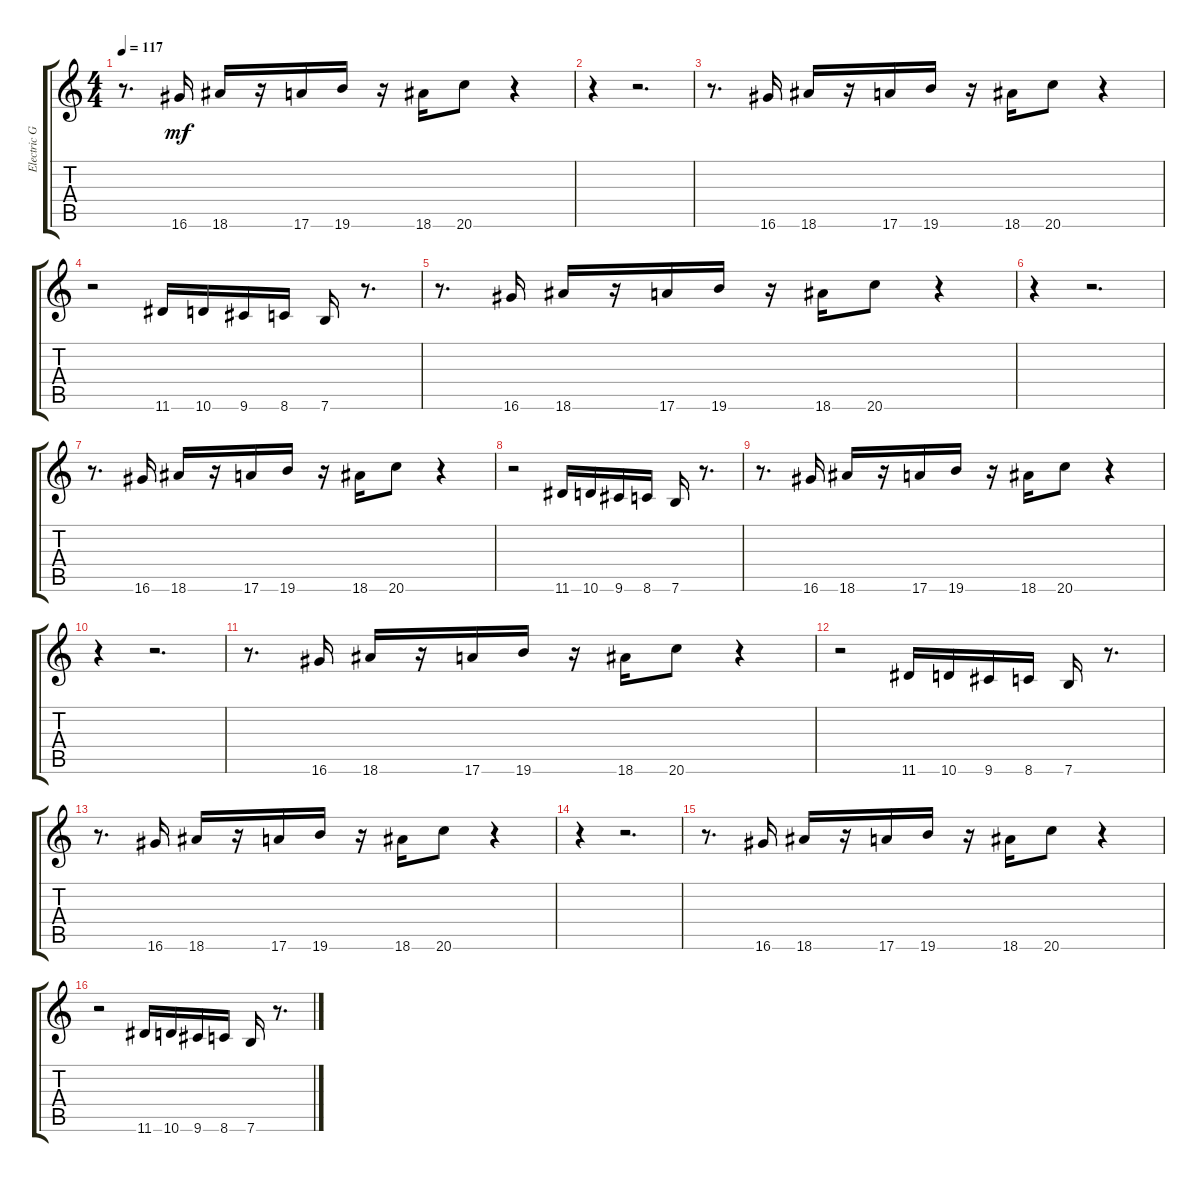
\track ("Electric Guitar" "Electric G") {instrument electricguitarclean}
\staff {score tabs}
\tuning (E4 B3 G3 D3 A2 E2) {hide}
\ts (4 4)
\tempo 117
\clef g2
\ks c
r.8{d dy mf} 16.6.16 18.6.16 r.16 17.6.16 19.6.16 r.16 18.6.16 20.6.8 r.4 |
r.4 r.2{d} |
r.8{d} 16.6.16 18.6.16 r.16 17.6.16 19.6.16 r.16 18.6.16 20.6.8 r.4 |
r.2 11.6.16 10.6.16 9.6.16 8.6.16 7.6.16 r.8{d} |
r.8{d} 16.6.16 18.6.16 r.16 17.6.16 19.6.16 r.16 18.6.16 20.6.8 r.4 |
r.4 r.2{d} |
r.8{d} 16.6.16 18.6.16 r.16 17.6.16 19.6.16 r.16 18.6.16 20.6.8 r.4 |
r.2 11.6.16 10.6.16 9.6.16 8.6.16 7.6.16 r.8{d} |
r.8{d} 16.6.16 18.6.16 r.16 17.6.16 19.6.16 r.16 18.6.16 20.6.8 r.4 |
r.4 r.2{d} |
r.8{d} 16.6.16 18.6.16 r.16 17.6.16 19.6.16 r.16 18.6.16 20.6.8 r.4 |
r.2 11.6.16 10.6.16 9.6.16 8.6.16 7.6.16 r.8{d} |
r.8{d} 16.6.16 18.6.16 r.16 17.6.16 19.6.16 r.16 18.6.16 20.6.8 r.4 |
r.4 r.2{d} |
r.8{d} 16.6.16 18.6.16 r.16 17.6.16 19.6.16 r.16 18.6.16 20.6.8 r.4 |
r.2 11.6.16 10.6.16 9.6.16 8.6.16 7.6.16 r.8{d}
